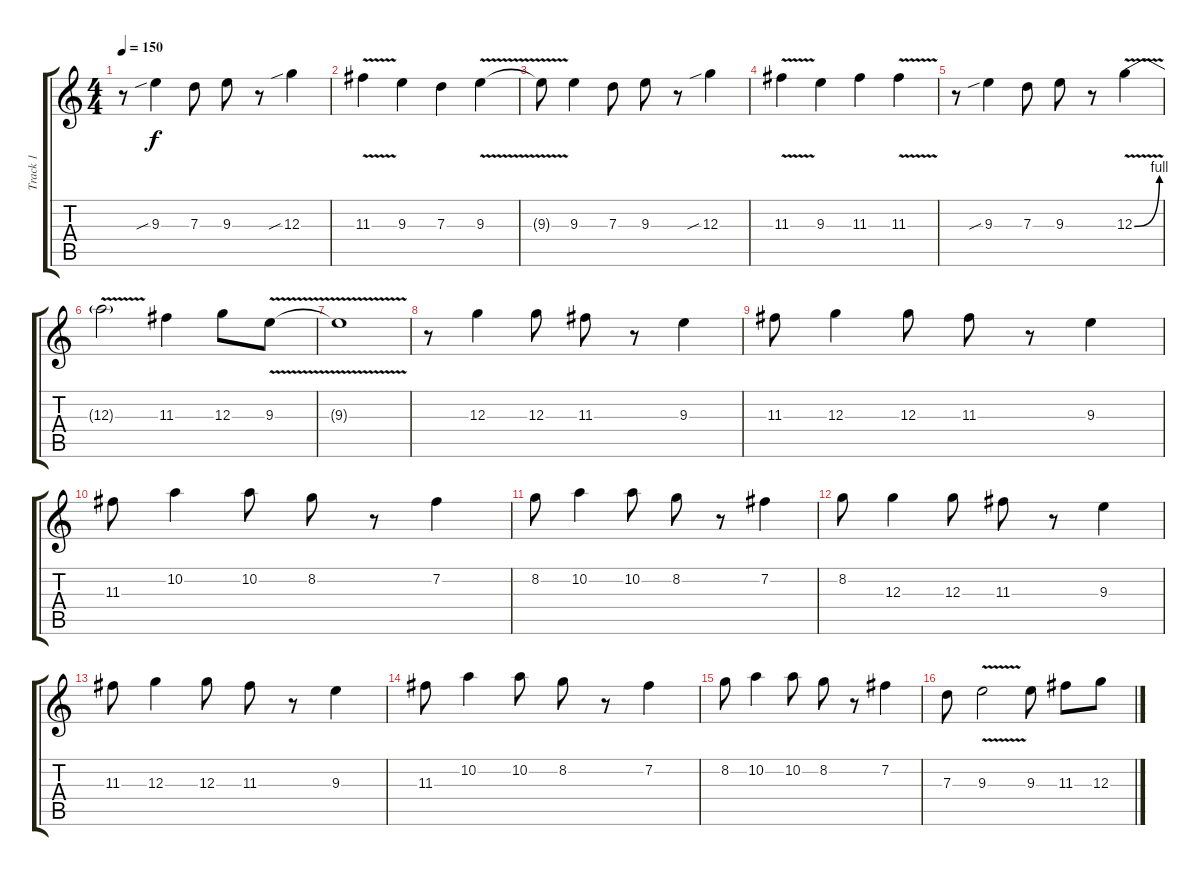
\track ("Track 1" "Track 1") {instrument distortionguitar}
\staff {score tabs}
\tuning (E4 B3 G3 D3 A2 E2) {hide}
\ts (4 4)
\tempo 150
\clef g2
\ks c
r.8{dy f} 9.3{sib}.4 7.3.8 9.3.8 r.8 12.3{sib}.4 |
11.3{v}.4 9.3.4 7.3.4 9.3{v}.4 |
9.3{t}.8 9.3.4 7.3.8 9.3.8 r.8 12.3{sib}.4 |
11.3{v}.4 9.3.4 11.3.4 11.3{v}.4 |
r.8 9.3{sib}.4 7.3.8 9.3.8 r.8 12.3{be (bend 0 0 60 4) v}.4 |
12.3{t}.2 11.3.4 12.3.8 9.3{v}.8 |
9.3{t}.1 |
r.8 12.3.4 12.3.8 11.3.8 r.8 9.3.4 |
11.3.8 12.3.4 12.3.8 11.3.8 r.8 9.3.4 |
11.3.8 10.2.4 10.2.8 8.2.8 r.8 7.2.4 |
8.2.8 10.2.4 10.2.8 8.2.8 r.8 7.2.4 |
8.2.8 12.3.4 12.3.8 11.3.8 r.8 9.3.4 |
11.3.8 12.3.4 12.3.8 11.3.8 r.8 9.3.4 |
11.3.8 10.2.4 10.2.8 8.2.8 r.8 7.2.4 |
8.2.8 10.2.4 10.2.8 8.2.8 r.8 7.2.4 |
7.3.8 9.3{v}.2 9.3.8 11.3.8 12.3.8
